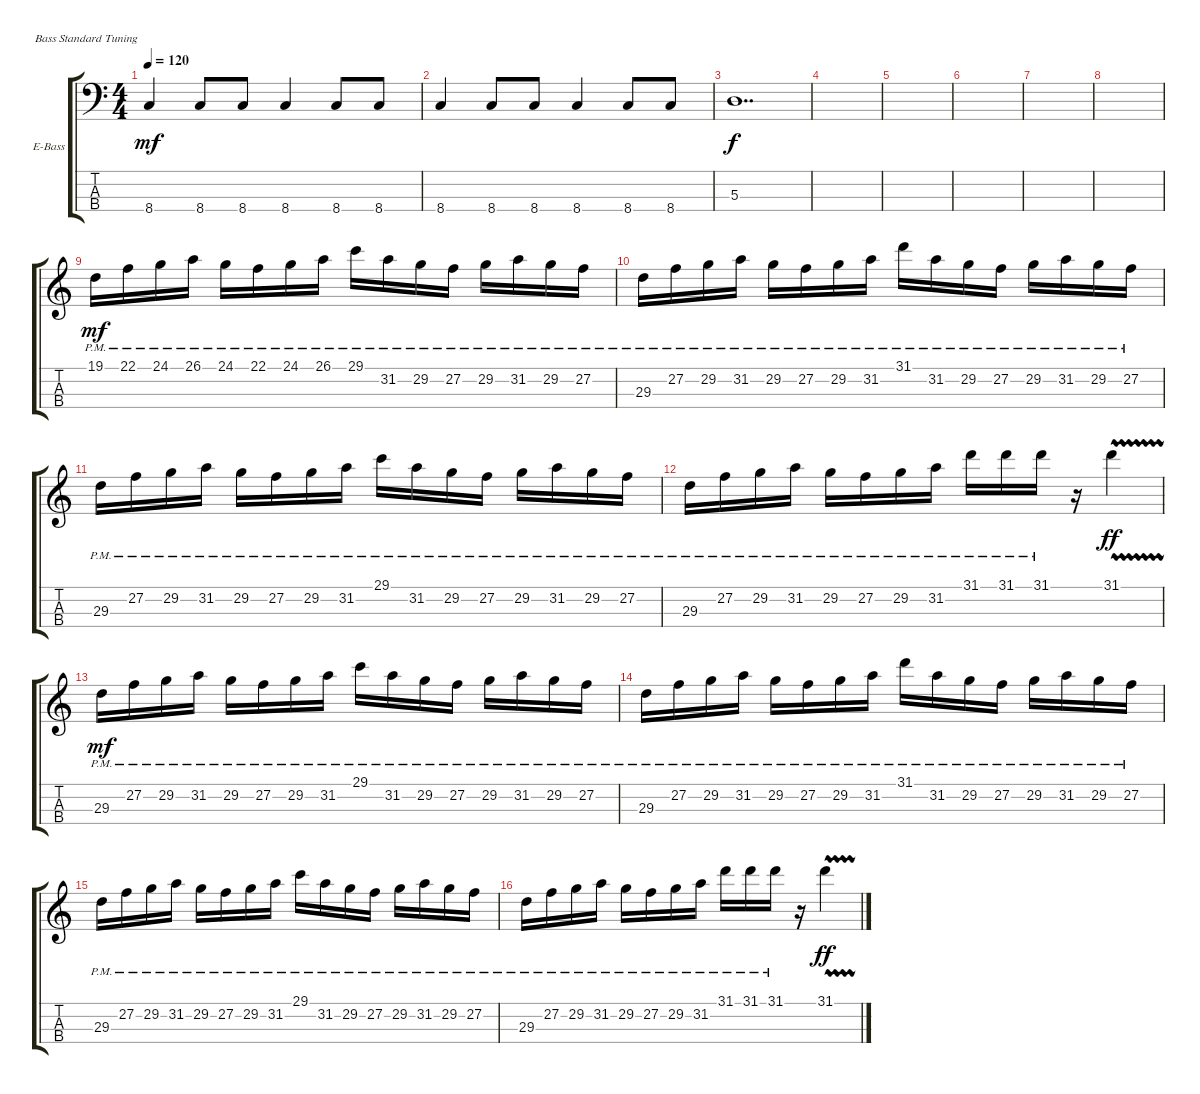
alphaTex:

\defaultSystemsLayout 4
\bracketExtendMode groupsimilarinstruments
\firstSystemTrackNameOrientation horizontal
\otherSystemsTrackNameOrientation horizontal
\track ("Electric Bass" "E-Bass") {instrument electricbassfinger}
\staff {score tabs}
\tuning (G2 D2 A1 E1)
\ts (4 4)
\tempo 120
\clef f4
\scale
0.333333
\ks c
8.4.4{dy mf} 8.4.8 8.4.8 8.4.4 8.4.8 8.4.8 |
\scale
0.333333 8.4.4 8.4.8 8.4.8 8.4.4 8.4.8 8.4.8 |
\scale
0.333333 5.3.1{dd dy f} |
\scale
0.333333 |
\scale
0.333333 |
\scale
0.333333 |
\scale
0.333333 |
\scale
0.333333 |
\clef g2
\scale
0.333333 19.1{pm}.16{dy mf} 22.1{pm}.16 24.1{pm}.16 26.1{pm}.16 24.1{pm}.16 22.1{pm}.16 24.1{pm}.16 26.1{pm}.16 29.1{pm}.16 31.2{pm}.16 29.2{pm}.16 27.2{pm}.16 29.2{pm}.16 31.2{pm}.16 29.2{pm}.16 27.2{pm}.16 |
\scale
0.333333 29.3{pm}.16 27.2{pm}.16 29.2{pm}.16 31.2{pm}.16 29.2{pm}.16 27.2{pm}.16 29.2{pm}.16 31.2{pm}.16 31.1{pm}.16 31.2{pm}.16 29.2{pm}.16 27.2{pm}.16 29.2{pm}.16 31.2{pm}.16 29.2{pm}.16 27.2{pm}.16 |
\scale
0.333333 29.3{pm}.16 27.2{pm}.16 29.2{pm}.16 31.2{pm}.16 29.2{pm}.16 27.2{pm}.16 29.2{pm}.16 31.2{pm}.16 29.1{pm}.16 31.2{pm}.16 29.2{pm}.16 27.2{pm}.16 29.2{pm}.16 31.2{pm}.16 29.2{pm}.16 27.2{pm}.16 |
\scale
0.333333 29.3{pm}.16 27.2{pm}.16 29.2{pm}.16 31.2{pm}.16 29.2{pm}.16 27.2{pm}.16 29.2{pm}.16 31.2{pm}.16 31.1{pm}.16 31.1{pm}.16 31.1{pm}.16 r.16 31.1{vw}.4{dy ff} |
\scale
0.333333 29.3{pm}.16{dy mf} 27.2{pm}.16 29.2{pm}.16 31.2{pm}.16 29.2{pm}.16 27.2{pm}.16 29.2{pm}.16 31.2{pm}.16 29.1{pm}.16 31.2{pm}.16 29.2{pm}.16 27.2{pm}.16 29.2{pm}.16 31.2{pm}.16 29.2{pm}.16 27.2{pm}.16 |
\scale
0.333333 29.3{pm}.16 27.2{pm}.16 29.2{pm}.16 31.2{pm}.16 29.2{pm}.16 27.2{pm}.16 29.2{pm}.16 31.2{pm}.16 31.1{pm}.16 31.2{pm}.16 29.2{pm}.16 27.2{pm}.16 29.2{pm}.16 31.2{pm}.16 29.2{pm}.16 27.2{pm}.16 |
\scale
0.333333 29.3{pm}.16 27.2{pm}.16 29.2{pm}.16 31.2{pm}.16 29.2{pm}.16 27.2{pm}.16 29.2{pm}.16 31.2{pm}.16 29.1{pm}.16 31.2{pm}.16 29.2{pm}.16 27.2{pm}.16 29.2{pm}.16 31.2{pm}.16 29.2{pm}.16 27.2{pm}.16 |
\scale
0.333333 29.3{pm}.16 27.2{pm}.16 29.2{pm}.16 31.2{pm}.16 29.2{pm}.16 27.2{pm}.16 29.2{pm}.16 31.2{pm}.16 31.1{pm}.16 31.1{pm}.16 31.1{pm}.16 r.16 31.1{vw}.4{dy ff}
